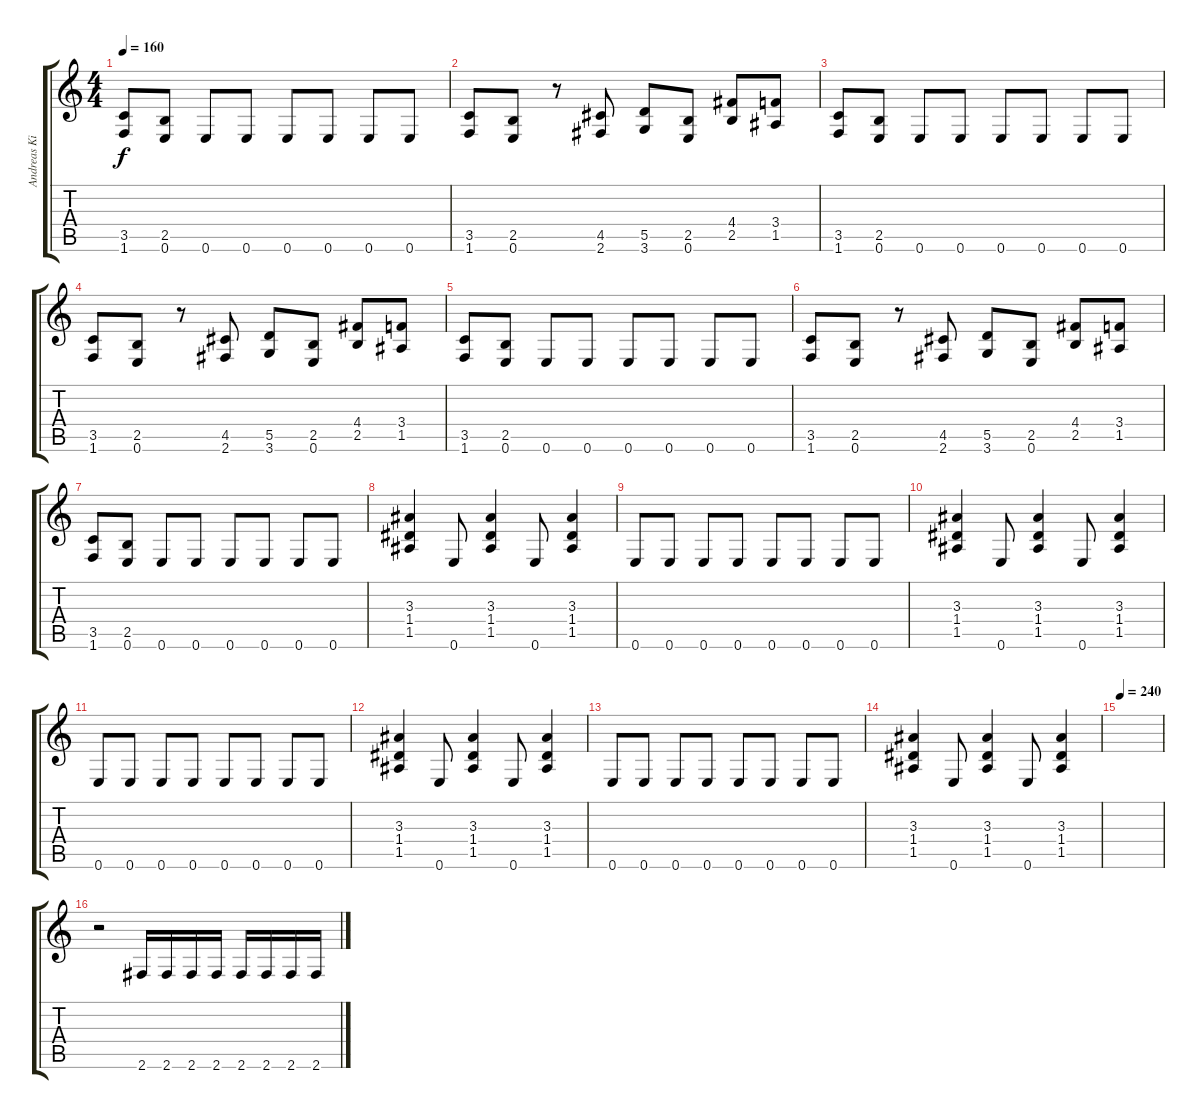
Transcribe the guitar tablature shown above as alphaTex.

\track ("Andreas Kisser" "Andreas Ki") {instrument distortionguitar}
\staff {score tabs}
\tuning (E4 B3 G3 D3 A2 E2) {hide}
\ts (4 4)
\tempo 160
\clef g2
\ks c
(3.5 1.6).8{dy f} (2.5 0.6).8 0.6.8 0.6.8 0.6.8 0.6.8 0.6.8 0.6.8 |
(3.5 1.6).8 (2.5 0.6).8 r.8 (4.5 2.6).8 (5.5 3.6).8 (2.5 0.6).8 (4.4 2.5).8 (3.4 1.5).8 |
(3.5 1.6).8 (2.5 0.6).8 0.6.8 0.6.8 0.6.8 0.6.8 0.6.8 0.6.8 |
(3.5 1.6).8 (2.5 0.6).8 r.8 (4.5 2.6).8 (5.5 3.6).8 (2.5 0.6).8 (4.4 2.5).8 (3.4 1.5).8 |
(3.5 1.6).8 (2.5 0.6).8 0.6.8 0.6.8 0.6.8 0.6.8 0.6.8 0.6.8 |
(3.5 1.6).8 (2.5 0.6).8 r.8 (4.5 2.6).8 (5.5 3.6).8 (2.5 0.6).8 (4.4 2.5).8 (3.4 1.5).8 |
(3.5 1.6).8 (2.5 0.6).8 0.6.8 0.6.8 0.6.8 0.6.8 0.6.8 0.6.8 |
(3.3 1.4 1.5).4 0.6.8 (3.3 1.4 1.5).4 0.6.8 (3.3 1.4 1.5).4 |
0.6.8 0.6.8 0.6.8 0.6.8 0.6.8 0.6.8 0.6.8 0.6.8 |
(3.3 1.4 1.5).4 0.6.8 (3.3 1.4 1.5).4 0.6.8 (3.3 1.4 1.5).4 |
0.6.8 0.6.8 0.6.8 0.6.8 0.6.8 0.6.8 0.6.8 0.6.8 |
(3.3 1.4 1.5).4 0.6.8 (3.3 1.4 1.5).4 0.6.8 (3.3 1.4 1.5).4 |
0.6.8 0.6.8 0.6.8 0.6.8 0.6.8 0.6.8 0.6.8 0.6.8 |
(3.3 1.4 1.5).4 0.6.8 (3.3 1.4 1.5).4 0.6.8 (3.3 1.4 1.5).4 |
\tempo 240
|
r.2 2.6.16 2.6.16 2.6.16 2.6.16 2.6.16 2.6.16 2.6.16 2.6.16
